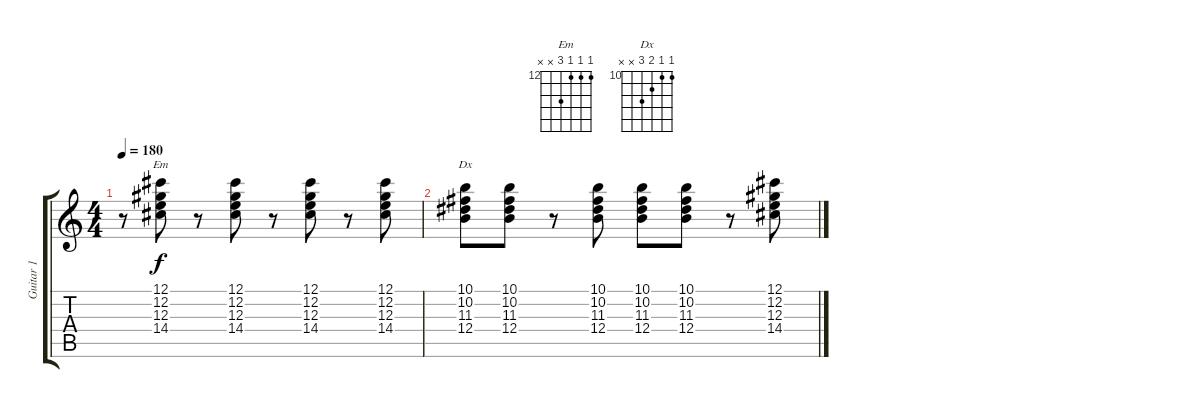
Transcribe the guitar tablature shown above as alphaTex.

\track ("Guitar 1" "Guitar 1") {instrument electricguitarclean}
\staff {score tabs}
\tuning (Db4 Ab3 E3 B2 Gb2 Db2) {hide}
\chord ("Em" 12 12 12 14 x x) {firstfret 12}
\chord ("Dx" 10 10 11 12 x x) {firstfret 10}
\ts (4 4)
\tempo 180
\clef g2
\ks c
r.8{dy f} (12.1 12.2 12.3 14.4).8{ch "Em"} r.8 (12.1 12.2 12.3 14.4).8 r.8 (12.1 12.2 12.3 14.4).8 r.8 (12.1 12.2 12.3 14.4).8 |
(10.1 10.2 11.3 12.4).8{ch "Dx"} (10.1 10.2 11.3 12.4).8 r.8 (10.1 10.2 11.3 12.4).8 (10.1 10.2 11.3 12.4).8 (10.1 10.2 11.3 12.4).8 r.8 (12.1 12.2 12.3 14.4).8
